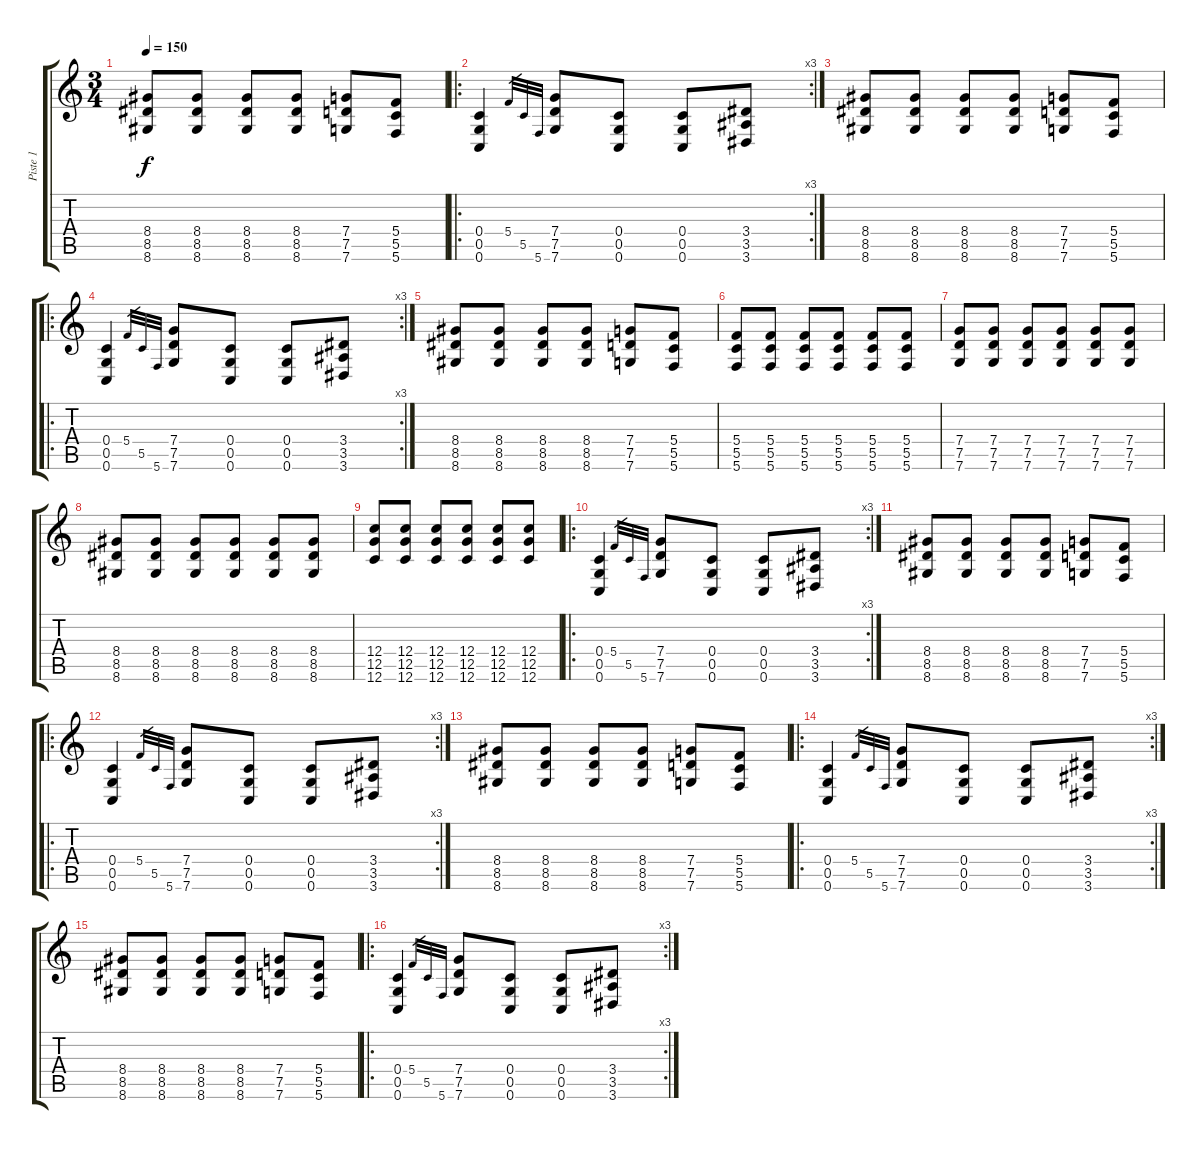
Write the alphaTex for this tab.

\track ("Piste 1" "Piste 1") {instrument electricguitarmuted}
\staff {score tabs}
\tuning (D4 A3 F3 C3 G2 C2) {hide}
\ts (3 4)
\tempo 150
\clef g2
\ks c
(8.4 8.5 8.6).8{dy f} (8.4 8.5 8.6).8 (8.4 8.5 8.6).8 (8.4 8.5 8.6).8 (7.4 7.5 7.6).8 (5.4 5.5 5.6).8 |
\ro
\rc 3
(0.4 0.5 0.6).4 5.4.32{gr} 5.5.32{gr} 5.6.32{gr} (7.4 7.5 7.6).8 (0.4 0.5 0.6).8 (0.4 0.5 0.6).8 (3.4 3.5 3.6).8 |
(8.4 8.5 8.6).8 (8.4 8.5 8.6).8 (8.4 8.5 8.6).8 (8.4 8.5 8.6).8 (7.4 7.5 7.6).8 (5.4 5.5 5.6).8 |
\ro
\rc 3
(0.4 0.5 0.6).4 5.4.32{gr} 5.5.32{gr} 5.6.32{gr} (7.4 7.5 7.6).8 (0.4 0.5 0.6).8 (0.4 0.5 0.6).8 (3.4 3.5 3.6).8 |
(8.4 8.5 8.6).8 (8.4 8.5 8.6).8 (8.4 8.5 8.6).8 (8.4 8.5 8.6).8 (7.4 7.5 7.6).8 (5.4 5.5 5.6).8 |
(5.4 5.5 5.6).8 (5.4 5.5 5.6).8 (5.4 5.5 5.6).8 (5.4 5.5 5.6).8 (5.4 5.5 5.6).8 (5.4 5.5 5.6).8 |
(7.4 7.5 7.6).8 (7.4 7.5 7.6).8 (7.4 7.5 7.6).8 (7.4 7.5 7.6).8 (7.4 7.5 7.6).8 (7.4 7.5 7.6).8 |
(8.4 8.5 8.6).8 (8.4 8.5 8.6).8 (8.4 8.5 8.6).8 (8.4 8.5 8.6).8 (8.4 8.5 8.6).8 (8.4 8.5 8.6).8 |
(12.4 12.5 12.6).8 (12.4 12.5 12.6).8 (12.4 12.5 12.6).8 (12.4 12.5 12.6).8 (12.4 12.5 12.6).8 (12.4 12.5 12.6).8 |
\ro
\rc 3
(0.4 0.5 0.6).4{volume 13 instrument distortionguitar} 5.4.32{gr} 5.5.32{gr} 5.6.32{gr} (7.4 7.5 7.6).8 (0.4 0.5 0.6).8 (0.4 0.5 0.6).8 (3.4 3.5 3.6).8 |
(8.4 8.5 8.6).8 (8.4 8.5 8.6).8 (8.4 8.5 8.6).8 (8.4 8.5 8.6).8 (7.4 7.5 7.6).8 (5.4 5.5 5.6).8 |
\ro
\rc 3
(0.4 0.5 0.6).4 5.4.32{gr} 5.5.32{gr} 5.6.32{gr} (7.4 7.5 7.6).8 (0.4 0.5 0.6).8 (0.4 0.5 0.6).8 (3.4 3.5 3.6).8 |
(8.4 8.5 8.6).8 (8.4 8.5 8.6).8 (8.4 8.5 8.6).8 (8.4 8.5 8.6).8 (7.4 7.5 7.6).8 (5.4 5.5 5.6).8 |
\ro
\rc 3
(0.4 0.5 0.6).4 5.4.32{gr} 5.5.32{gr} 5.6.32{gr} (7.4 7.5 7.6).8 (0.4 0.5 0.6).8 (0.4 0.5 0.6).8 (3.4 3.5 3.6).8 |
(8.4 8.5 8.6).8 (8.4 8.5 8.6).8 (8.4 8.5 8.6).8 (8.4 8.5 8.6).8 (7.4 7.5 7.6).8 (5.4 5.5 5.6).8 |
\ro
\rc 3
(0.4 0.5 0.6).4 5.4.32{gr} 5.5.32{gr} 5.6.32{gr} (7.4 7.5 7.6).8 (0.4 0.5 0.6).8 (0.4 0.5 0.6).8 (3.4 3.5 3.6).8
